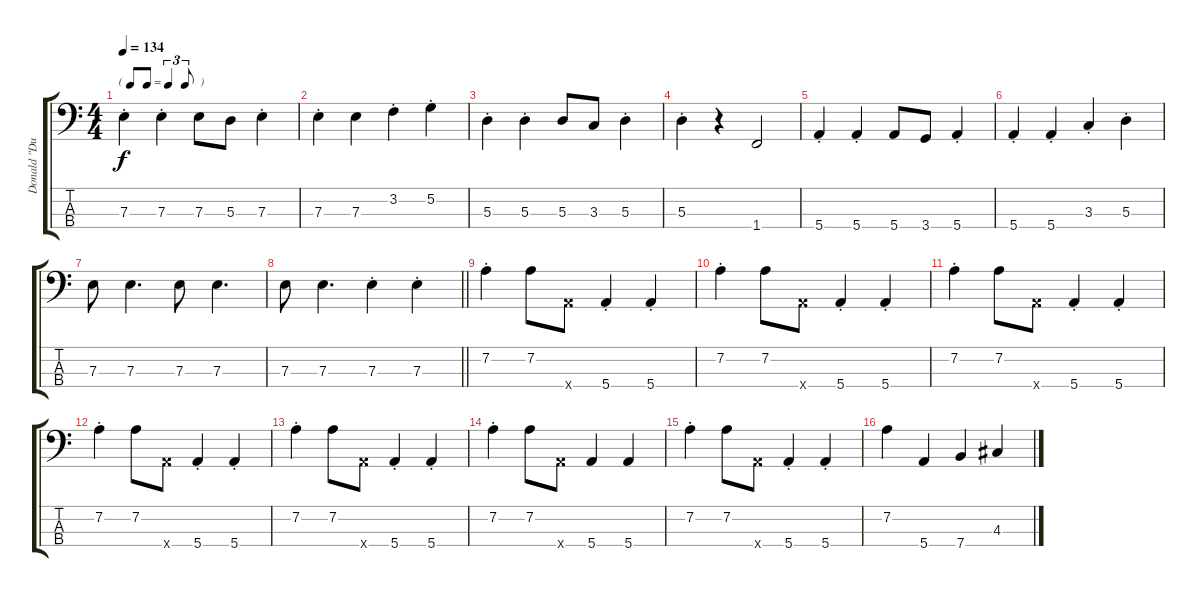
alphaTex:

\track ("Donald \"Duck\" Dunn - Bass" "Donald \"Du") {instrument electricbassfinger}
\staff {score tabs}
\tuning (G2 D2 A1 E1) {hide}
\ts (4 4)
\tf triplet8th
\tempo 134
\clef f4
\ks c
7.3{st}.4{dy f} 7.3{st}.4 7.3.8 5.3.8 7.3{st}.4 |
7.3{st}.4 7.3.4 3.2{st}.4 5.2{st}.4 |
5.3{st}.4 5.3{st}.4 5.3.8 3.3.8 5.3{st}.4 |
5.3{st}.4 r.4 1.4.2 |
5.4{st}.4 5.4{st}.4 5.4.8 3.4.8 5.4{st}.4 |
5.4{st}.4 5.4{st}.4 3.3{st}.4 5.3{st}.4 |
7.3.8 7.3.4{d} 7.3.8 7.3.4{d} |
\barLineRight lightlight
7.3.8 7.3.4{d} 7.3{st}.4 7.3{st}.4 |
7.2{st}.4 7.2.8 5.4{x}.8 5.4{st}.4 5.4{st}.4 |
7.2{st}.4 7.2.8 5.4{x}.8 5.4{st}.4 5.4{st}.4 |
7.2{st}.4 7.2.8 5.4{x}.8 5.4{st}.4 5.4{st}.4 |
7.2{st}.4 7.2.8 5.4{x}.8 5.4{st}.4 5.4{st}.4 |
7.2{st}.4 7.2.8 5.4{x}.8 5.4{st}.4 5.4{st}.4 |
7.2{st}.4 7.2.8 5.4{x}.8 5.4.4 5.4.4 |
7.2{st}.4 7.2.8 5.4{x}.8 5.4{st}.4 5.4{st}.4 |
7.2.4 5.4.4 7.4.4 4.3.4
